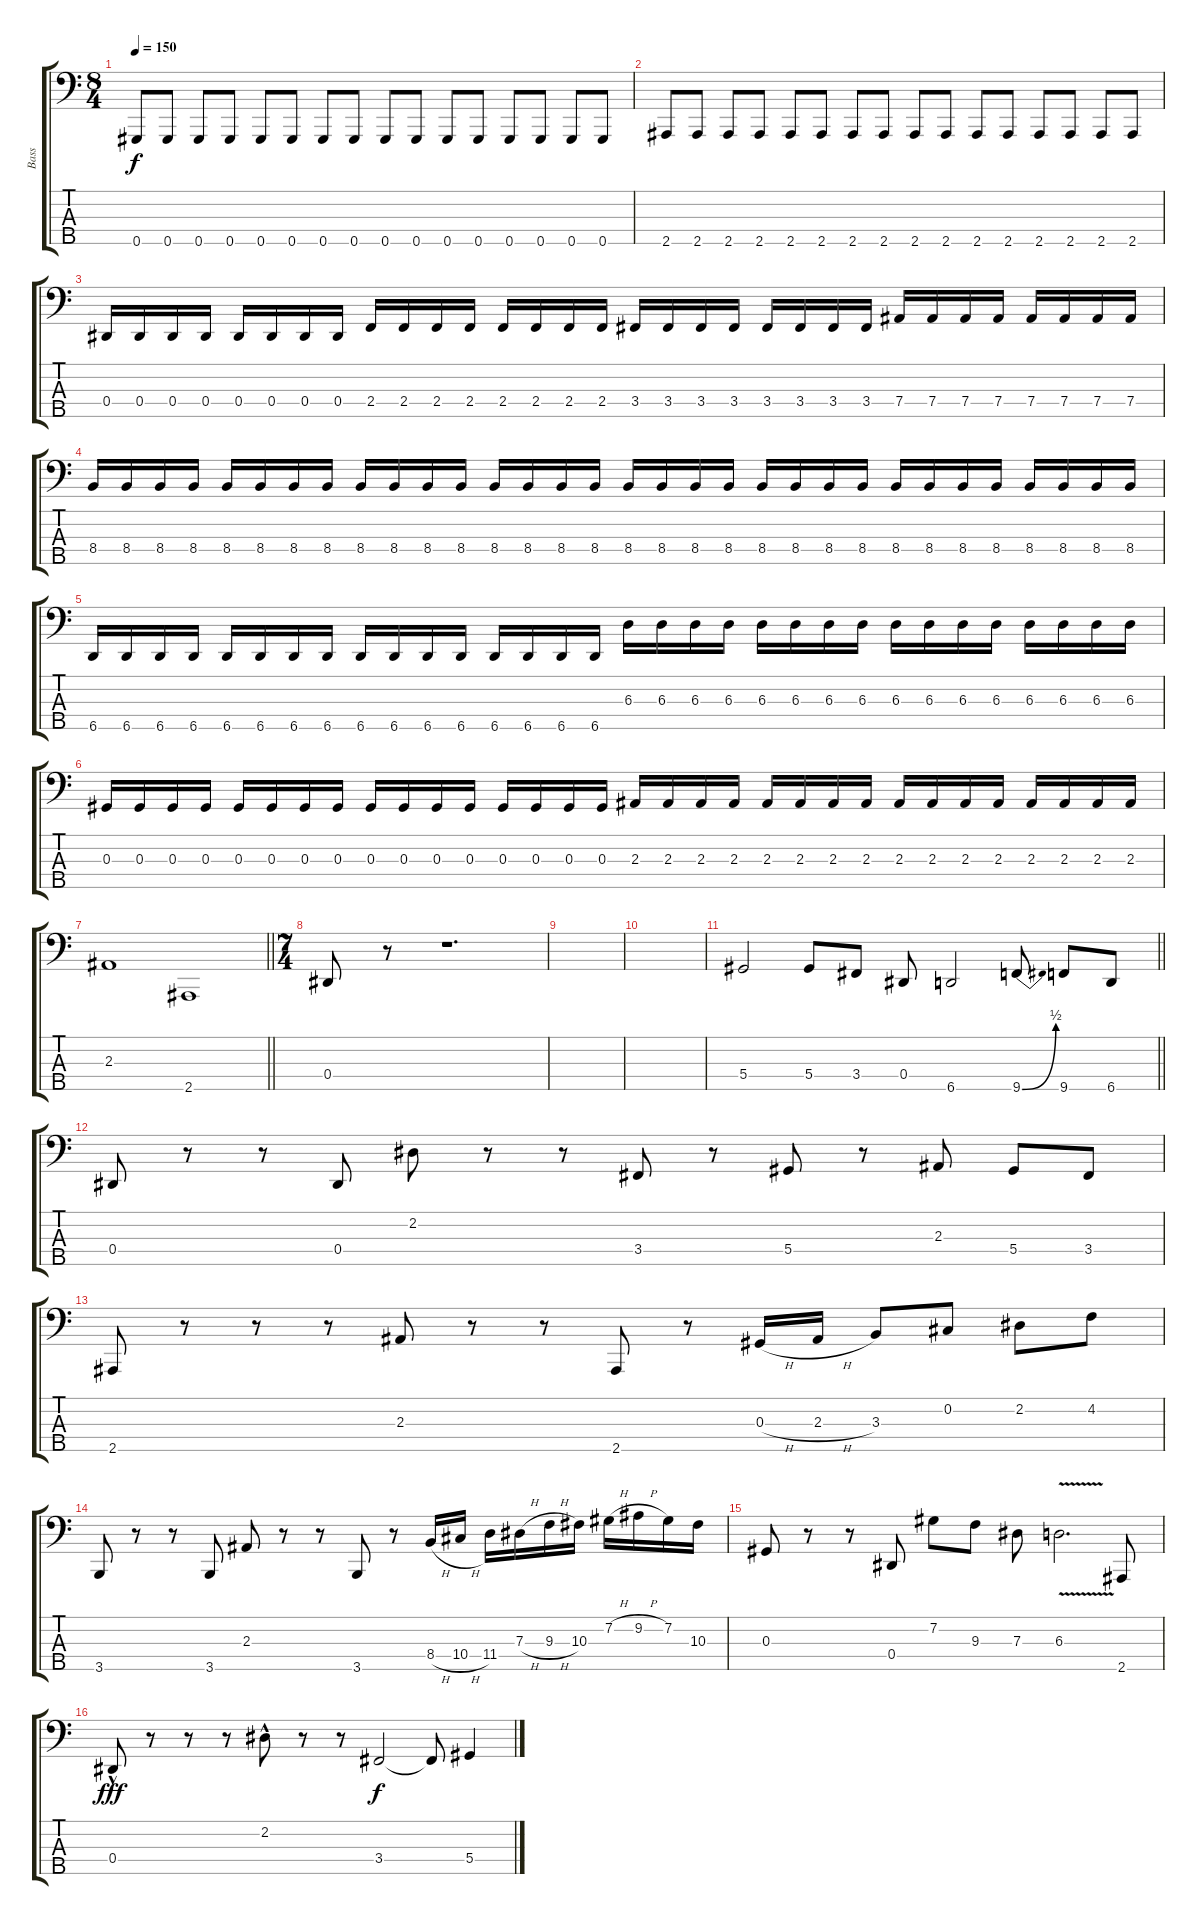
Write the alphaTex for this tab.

\track ("Bass" "Bass") {instrument electricbassfinger}
\staff {score tabs}
\tuning (Gb2 Db2 Ab1 Eb1 Ab0) {hide}
\ts (8 4)
\section ("" "")
\tempo 150
\clef f4
\ks c
0.5.8{dy f} 0.5.8 0.5.8 0.5.8 0.5.8 0.5.8 0.5.8 0.5.8 0.5.8 0.5.8 0.5.8 0.5.8 0.5.8 0.5.8 0.5.8 0.5.8 |
2.5.8 2.5.8 2.5.8 2.5.8 2.5.8 2.5.8 2.5.8 2.5.8 2.5.8 2.5.8 2.5.8 2.5.8 2.5.8 2.5.8 2.5.8 2.5.8 |
0.4.16 0.4.16 0.4.16 0.4.16 0.4.16 0.4.16 0.4.16 0.4.16 2.4.16 2.4.16 2.4.16 2.4.16 2.4.16 2.4.16 2.4.16 2.4.16 3.4.16 3.4.16 3.4.16 3.4.16 3.4.16 3.4.16 3.4.16 3.4.16 7.4.16 7.4.16 7.4.16 7.4.16 7.4.16 7.4.16 7.4.16 7.4.16 |
8.4.16 8.4.16 8.4.16 8.4.16 8.4.16 8.4.16 8.4.16 8.4.16 8.4.16 8.4.16 8.4.16 8.4.16 8.4.16 8.4.16 8.4.16 8.4.16 8.4.16 8.4.16 8.4.16 8.4.16 8.4.16 8.4.16 8.4.16 8.4.16 8.4.16 8.4.16 8.4.16 8.4.16 8.4.16 8.4.16 8.4.16 8.4.16 |
6.5.16 6.5.16 6.5.16 6.5.16 6.5.16 6.5.16 6.5.16 6.5.16 6.5.16 6.5.16 6.5.16 6.5.16 6.5.16 6.5.16 6.5.16 6.5.16 6.3.16 6.3.16 6.3.16 6.3.16 6.3.16 6.3.16 6.3.16 6.3.16 6.3.16 6.3.16 6.3.16 6.3.16 6.3.16 6.3.16 6.3.16 6.3.16 |
0.3.16 0.3.16 0.3.16 0.3.16 0.3.16 0.3.16 0.3.16 0.3.16 0.3.16 0.3.16 0.3.16 0.3.16 0.3.16 0.3.16 0.3.16 0.3.16 2.3.16 2.3.16 2.3.16 2.3.16 2.3.16 2.3.16 2.3.16 2.3.16 2.3.16 2.3.16 2.3.16 2.3.16 2.3.16 2.3.16 2.3.16 2.3.16 |
\barLineRight lightlight
2.3.1 2.5.1 |
\ts (7 4)
\section ("" "")
0.4.8 r.8 r.1{d} |
|
|
\barLineRight lightlight
5.4.2 5.4.8 3.4.8 0.4.8 6.5.2 9.5{be (bend 0 0 60 2)}.8 9.5.8 6.5.8 |
\section ("" "")
0.4.8 r.8 r.8 0.4.8 2.2.8 r.8 r.8 3.4.8 r.8 5.4.8 r.8 2.3.8 5.4.8 3.4.8 |
2.5.8 r.8 r.8 r.8 2.3.8 r.8 r.8 2.5.8 r.8 0.3{h}.16 2.3{h}.16 3.3.8 0.2.8 2.2.8 4.2.8 |
3.5.8 r.8 r.8 3.5.8 2.3.8 r.8 r.8 3.5.8 r.8 8.4{h}.16 10.4{h}.16 11.4.16 7.3{h}.16 9.3{h}.16 10.3.16 7.2{h}.16 9.2{h}.16 7.2.16 10.3.16 |
0.3.8 r.8 r.8 0.4.8 7.2.8 9.3.8 7.3.8 6.3{v}.2{d} 2.5.8 |
0.4{hac}.8{dy fff} r.8 r.8 r.8 2.2{hac}.8 r.8 r.8 3.4.2{dy f} 3.4{t}.8 5.4.4
